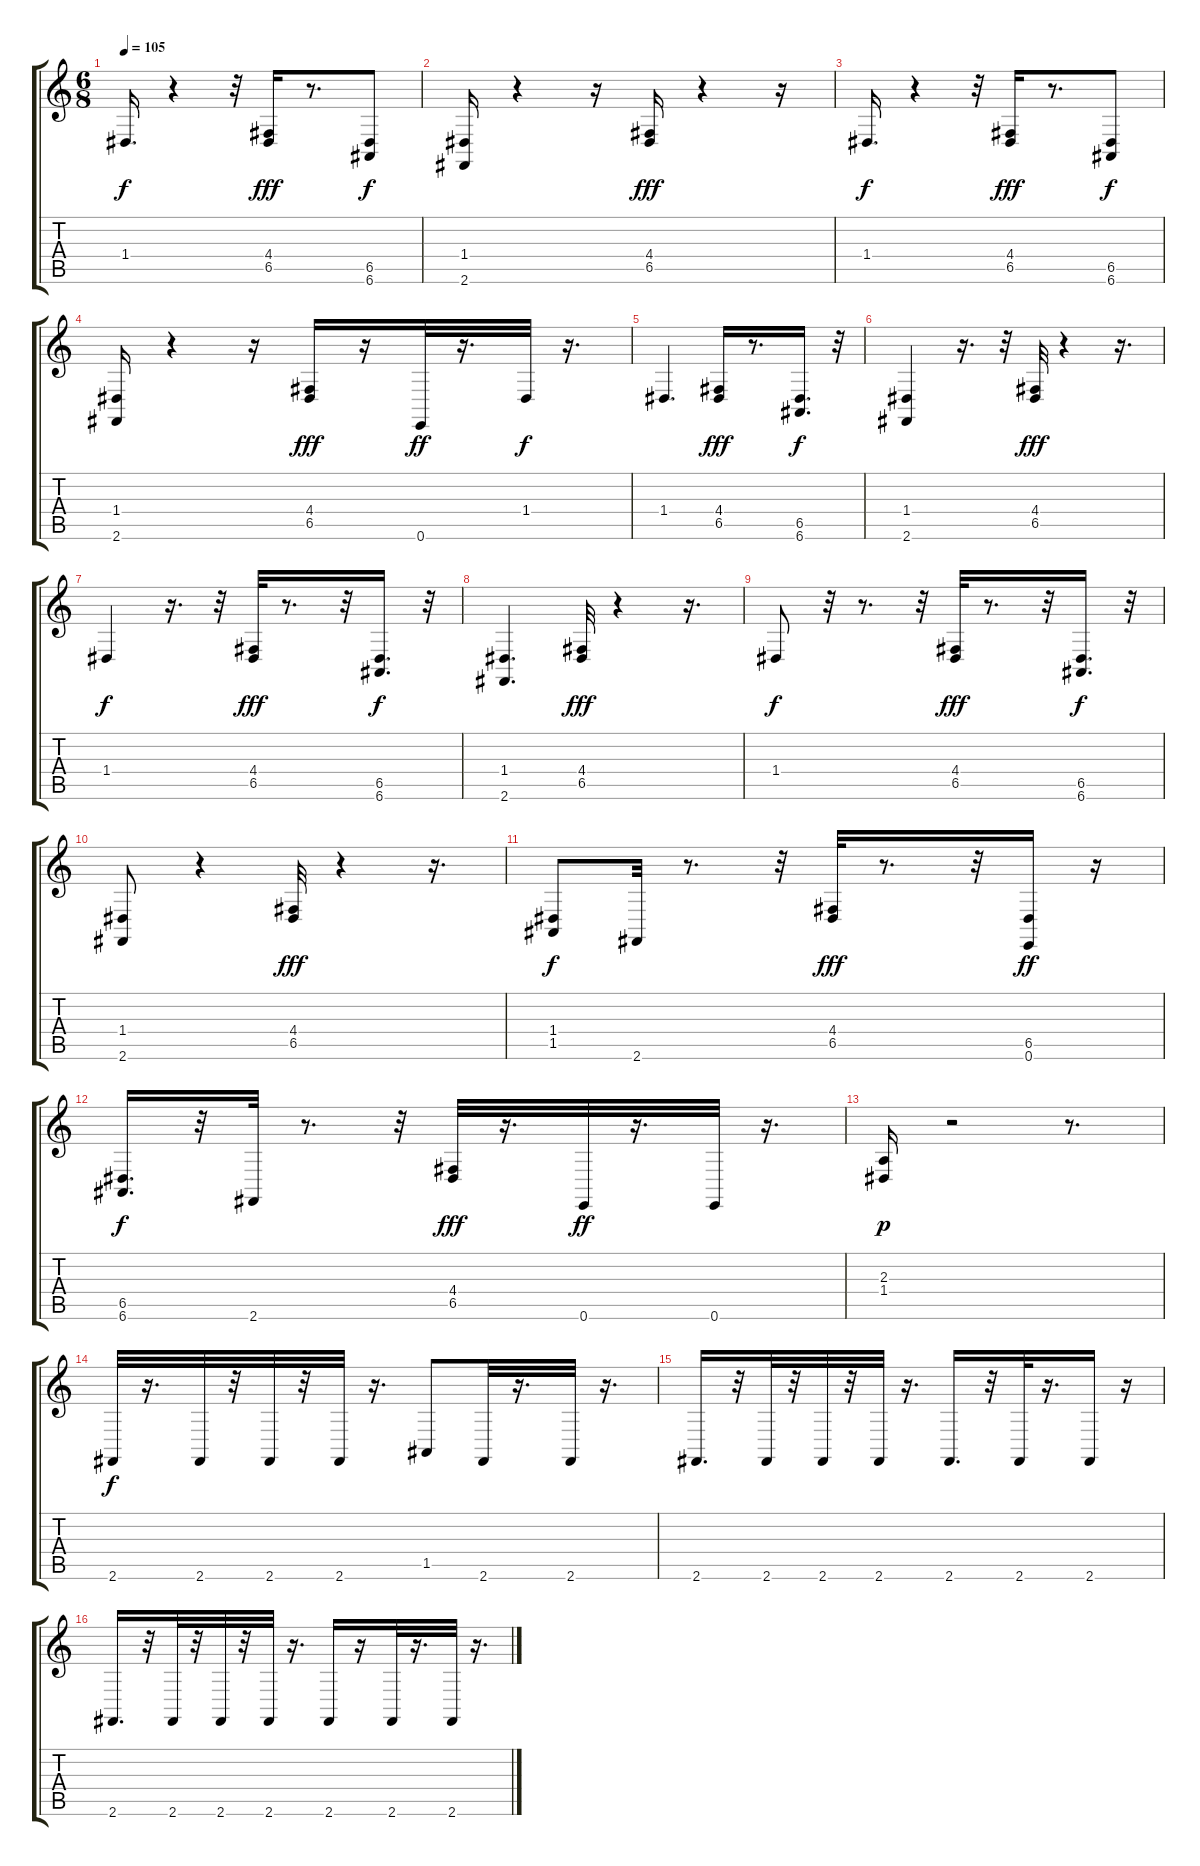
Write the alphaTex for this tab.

\track "" {instrument celesta}
\staff {score tabs}
\tuning (E4 B3 G3 D3 A2 E2) {hide}
\ts (6 8)
\tempo 105
\clef g2
\ks c
1.4.16{d dy f} r.4 r.32 (4.4 6.5).16{dy fff} r.8{d} (6.5 6.6).8{dy f} |
(1.4 2.6).16 r.4 r.16 (4.4 6.5).16{dy fff} r.4 r.16 |
1.4.16{d dy f} r.4 r.32 (4.4 6.5).16{dy fff} r.8{d} (6.5 6.6).8{dy f} |
(1.4 2.6).16 r.4 r.16 (4.4 6.5).16{dy fff} r.16 0.6.32{dy ff} r.16{d} 1.4.32{dy f} r.16{d} |
1.4.4{d} (4.4 6.5).16{dy fff} r.8{d} (6.5 6.6).16{d dy f} r.32 |
(1.4 2.6).4 r.16{d} r.32 (4.4 6.5).32{dy fff} r.4 r.16{d} |
1.4.4{dy f} r.16{d} r.32 (4.4 6.5).32{dy fff} r.8{d} r.32 (6.5 6.6).16{d dy f} r.32 |
(1.4 2.6).4{d} (4.4 6.5).32{dy fff} r.4 r.16{d} |
1.4.8{dy f} r.32 r.8{d} r.32 (4.4 6.5).32{dy fff} r.8{d} r.32 (6.5 6.6).16{d dy f} r.32 |
(1.4 2.6).8 r.4 (4.4 6.5).32{dy fff} r.4 r.16{d} |
(1.4 1.5).8{dy f} 2.6.32 r.8{d} r.32 (4.4 6.5).32{dy fff} r.8{d} r.32 (6.5 0.6).16{dy ff} r.16 |
(6.5 6.6).16{d dy f} r.32 2.6.32 r.8{d} r.32 (4.4 6.5).32{dy fff} r.16{d} 0.6.32{dy ff} r.16{d} 0.6.32 r.16{d} |
(2.3 1.4).16{dy p} r.2 r.8{d} |
2.6.32{dy f} r.16{d} 2.6.32 r.32 2.6.32 r.32 2.6.32 r.16{d} 1.5.8 2.6.32 r.16{d} 2.6.32 r.16{d} |
2.6.16{d} r.32 2.6.32 r.32 2.6.32 r.32 2.6.32 r.16{d} 2.6.16{d} r.32 2.6.32 r.16{d} 2.6.16 r.16 |
2.6.16{d} r.32 2.6.32 r.32 2.6.32 r.32 2.6.32 r.16{d} 2.6.16 r.16 2.6.32 r.16{d} 2.6.32 r.16{d}
